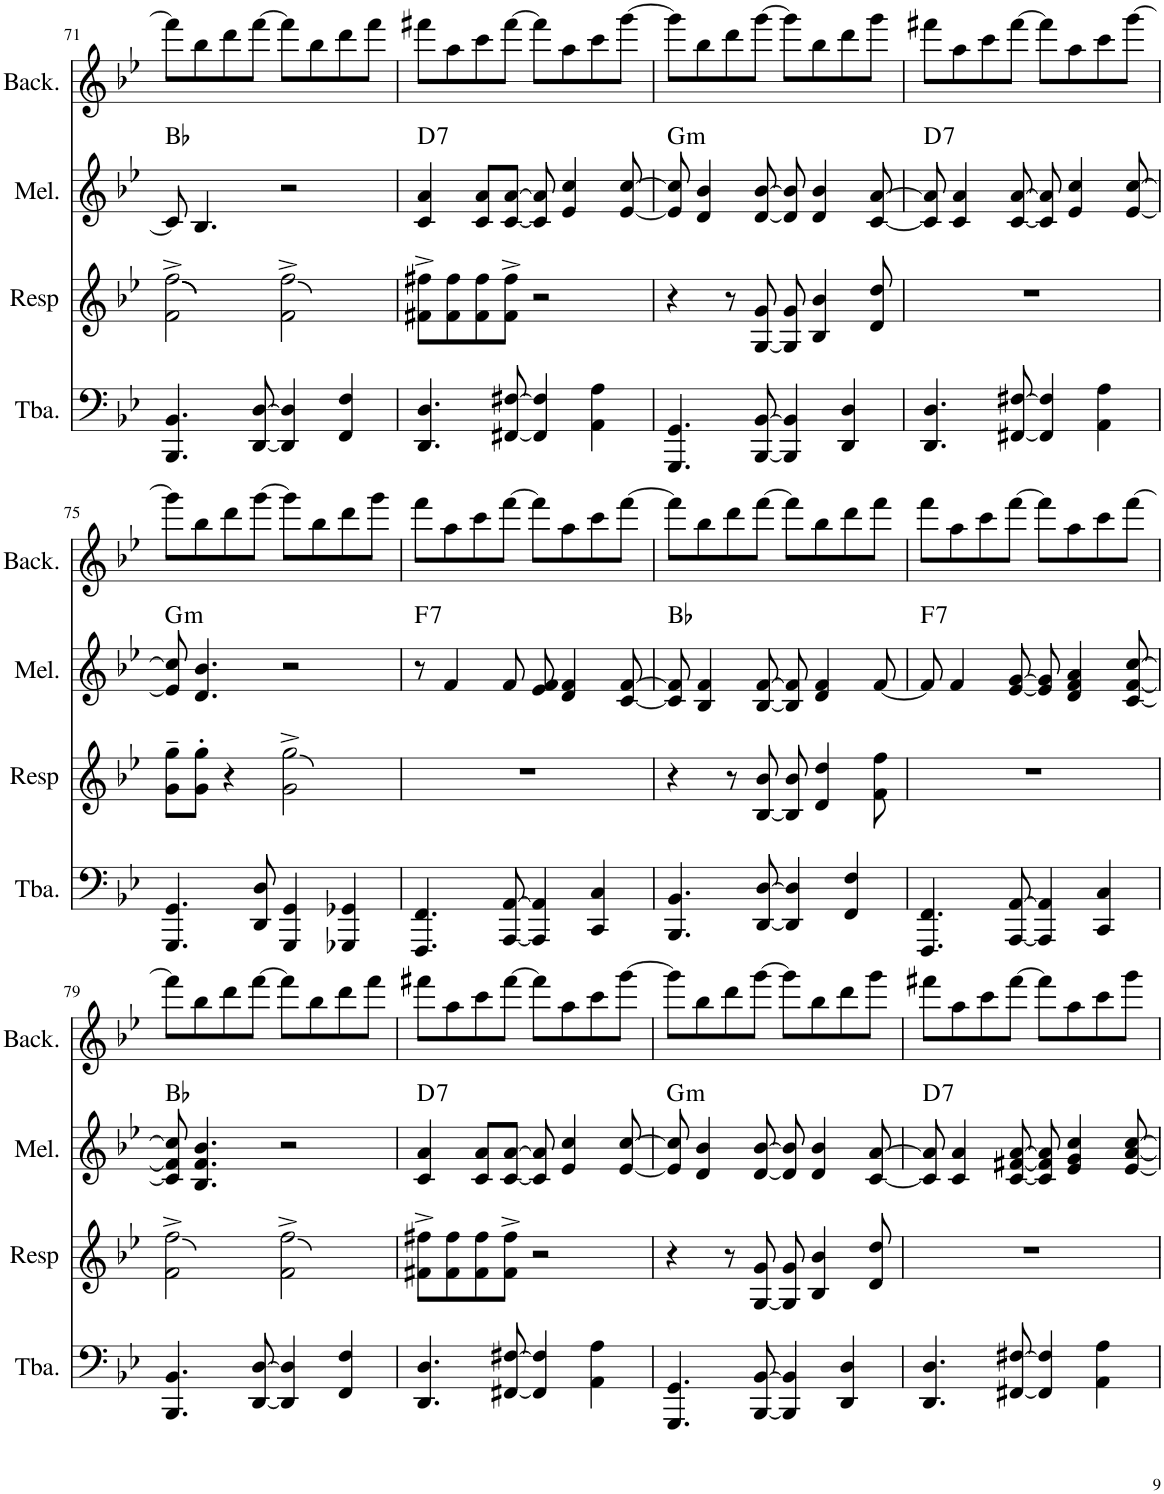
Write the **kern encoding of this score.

**kern	**kern	**kern	**harte	**kern
*part4	*part3	*part2	*part2	*part1
*staff4	*staff3	*staff2	*	*staff1
*I"Tuba	*I"Response	*I"Melody	*	*I"Backing Reeds
*I'Tba.	*I'Resp	*I'Mel.	*	*I'Back.
!!LO:PB:g=z
*clefF4	*clefG2	*clefG2	*	*clefG2
*	*ITrd5c9	*ITrd1c2	*	*
*k[b-e-]	*k[b-e-]	*k[b-e-]	*	*k[b-e-]
*M2/2	*M2/2	*M2/2	*	*M2/2
*met(c|)	*met(c|)	*met(c|)	*	*met(c|)
=71	=71	=71	=71	=71
4.BBB-/ 4.BB-/	2f\^ 2ff\^	8c/]	Bb:maj	8fff\L]
.	.	4.B-/	.	8bb-\
.	.	.	.	8ddd\
[8DD/ [8D/	.	.	.	[8fff\J
4DD/] 4D/]	2f\^ 2ff\^	2r	.	8fff\L]
.	.	.	.	8bb-\
4FF/ 4F/	.	.	.	8ddd\
.	.	.	.	8fff\J
=72	=72	=72	=72	=72
!	!	!	!LO:H:kt=7	!
4.DD/ 4.D/	8f#X\^ 8ff#X\^L	4c/ 4a/	D:7	8fff#X\L
.	8f#\ 8ff#\	.	.	8aa\
.	8f#\ 8ff#\	8c/ 8a/L	.	8ccc\
[8FF#X/ [8F#X/	8f#\^ 8ff#\^J	[8c/ [8a/J	.	[8fff#\J
4FF#/] 4F#/]	2r	8c/] 8a/]	.	8fff#\L]
.	.	4e-/ 4cc/	.	8aa\
4AA\ 4A\	.	.	.	8ccc\
.	.	[8e-/ [8cc/	.	[8ggg\J
=73	=73	=73	=73	=73
!	!	!	!LO:H:kt=m	!
4.GGG/ 4.GG/	4r	8e-/] 8cc/]	G:min	8ggg\L]
.	.	4d/ 4b-/	.	8bb-\
.	8r	.	.	8ddd\
[8BBB-/ [8BB-/	[8G/ 8g/	[8d/ [8b-/	.	[8ggg\J
4BBB-/] 4BB-/]	8G/] 8g/	8d/] 8b-/]	.	8ggg\L]
.	4B-/ 4b-/	4d/ 4b-/	.	8bb-\
4DD/ 4D/	.	.	.	8ddd\
.	8d/ 8dd/	[8c/ [8a/	.	8ggg\J
=74	=74	=74	=74	=74
!	!	!	!LO:H:kt=7	!
4.DD/ 4.D/	1r	8c/] 8a/]	D:7	8fff#X\L
.	.	4c/ 4a/	.	8aa\
.	.	.	.	8ccc\
[8FF#X/ [8F#X/	.	[8c/ [8a/	.	[8fff#\J
4FF#/] 4F#/]	.	8c/] 8a/]	.	8fff#\L]
.	.	4e-/ 4cc/	.	8aa\
4AA\ 4A\	.	.	.	8ccc\
.	.	[8e-/ [8cc/	.	[8ggg\J
!!LO:LB:g=z
=75	=75	=75	=75	=75
!	!	!	!LO:H:kt=m	!
4.GGG/ 4.GG/	8g\~ 8gg\~L	8e-/] 8cc/]	G:min	8ggg\L]
.	8g\' 8gg\'J	4.d/ 4.b-/	.	8bb-\
.	4r	.	.	8ddd\
8DD/ 8D/	.	.	.	[8ggg\J
4GGG/ 4GG/	2g\^ 2gg\^	2r	.	8ggg\L]
.	.	.	.	8bb-\
4GGG-X/ 4GG-X/	.	.	.	8ddd\
.	.	.	.	8ggg\J
=76	=76	=76	=76	=76
!	!	!	!LO:H:kt=7	!
4.FFF/ 4.FF/	1r	8r	F:7	8fff\L
.	.	4f/	.	8aa\
.	.	.	.	8ccc\
[8AAA/ [8AA/	.	8f/	.	[8fff\J
4AAA/] 4AA/]	.	8e-/ 8f/	.	8fff\L]
.	.	4d/ 4f/	.	8aa\
4CC/ 4C/	.	.	.	8ccc\
.	.	[8c/ [8f/	.	[8fff\J
=77	=77	=77	=77	=77
4.BBB-/ 4.BB-/	4r	8c/] 8f/]	Bb:maj	8fff\L]
.	.	4B-/ 4f/	.	8bb-\
.	8r	.	.	8ddd\
[8DD/ [8D/	[8B-/ 8b-/	[8B-/ [8f/	.	[8fff\J
4DD/] 4D/]	8B-/] 8b-/	8B-/] 8f/]	.	8fff\L]
.	4d/ 4dd/	4d/ 4f/	.	8bb-\
4FF/ 4F/	.	.	.	8ddd\
.	8f\ 8ff\	[8f/	.	8fff\J
=78	=78	=78	=78	=78
!	!	!	!LO:H:kt=7	!
4.FFF/ 4.FF/	1r	8f/]	F:7	8fff\L
.	.	4f/	.	8aa\
.	.	.	.	8ccc\
[8AAA/ [8AA/	.	[8e-/ [8g/	.	[8fff\J
4AAA/] 4AA/]	.	8e-/] 8g/]	.	8fff\L]
.	.	4d/ 4f/ 4a/	.	8aa\
4CC/ 4C/	.	.	.	8ccc\
.	.	[8c/ [8f/ [8cc/	.	[8fff\J
!!LO:LB:g=z
=79	=79	=79	=79	=79
4.BBB-/ 4.BB-/	2f\^ 2ff\^	8c/] 8f/] 8cc/]	Bb:maj	8fff\L]
.	.	4.B-/ 4.f/ 4.b-/	.	8bb-\
.	.	.	.	8ddd\
[8DD/ [8D/	.	.	.	[8fff\J
4DD/] 4D/]	2f\^ 2ff\^	2r	.	8fff\L]
.	.	.	.	8bb-\
4FF/ 4F/	.	.	.	8ddd\
.	.	.	.	8fff\J
=80	=80	=80	=80	=80
!	!	!	!LO:H:kt=7	!
4.DD/ 4.D/	8f#X\^ 8ff#X\^L	4c/ 4a/	D:7	8fff#X\L
.	8f#\ 8ff#\	.	.	8aa\
.	8f#\ 8ff#\	8c/ 8a/L	.	8ccc\
[8FF#X/ [8F#X/	8f#\^ 8ff#\^J	[8c/ [8a/J	.	[8fff#\J
4FF#/] 4F#/]	2r	8c/] 8a/]	.	8fff#\L]
.	.	4e-/ 4cc/	.	8aa\
4AA\ 4A\	.	.	.	8ccc\
.	.	[8e-/ [8cc/	.	[8ggg\J
=81	=81	=81	=81	=81
!	!	!	!LO:H:kt=m	!
4.GGG/ 4.GG/	4r	8e-/] 8cc/]	G:min	8ggg\L]
.	.	4d/ 4b-/	.	8bb-\
.	8r	.	.	8ddd\
[8BBB-/ [8BB-/	[8G/ 8g/	[8d/ [8b-/	.	[8ggg\J
4BBB-/] 4BB-/]	8G/] 8g/	8d/] 8b-/]	.	8ggg\L]
.	4B-/ 4b-/	4d/ 4b-/	.	8bb-\
4DD/ 4D/	.	.	.	8ddd\
.	8d/ 8dd/	[8c/ [8a/	.	8ggg\J
=82	=82	=82	=82	=82
!	!	!	!LO:H:kt=7	!
4.DD/ 4.D/	1r	8c/] 8a/]	D:7	8fff#X\L
.	.	4c/ 4a/	.	8aa\
.	.	.	.	8ccc\
[8FF#X/ [8F#X/	.	[8c/ [8f#X/ [8a/	.	[8fff#\J
4FF#/] 4F#/]	.	8c/] 8f#/] 8a/]	.	8fff#\L]
.	.	4e-/ 4g/ 4cc/	.	8aa\
4AA\ 4A\	.	.	.	8ccc\
.	.	[8e-/ [8a/ [8cc/	.	8ggg\J
=	=	=	=	=
*-	*-	*-	*-	*-
